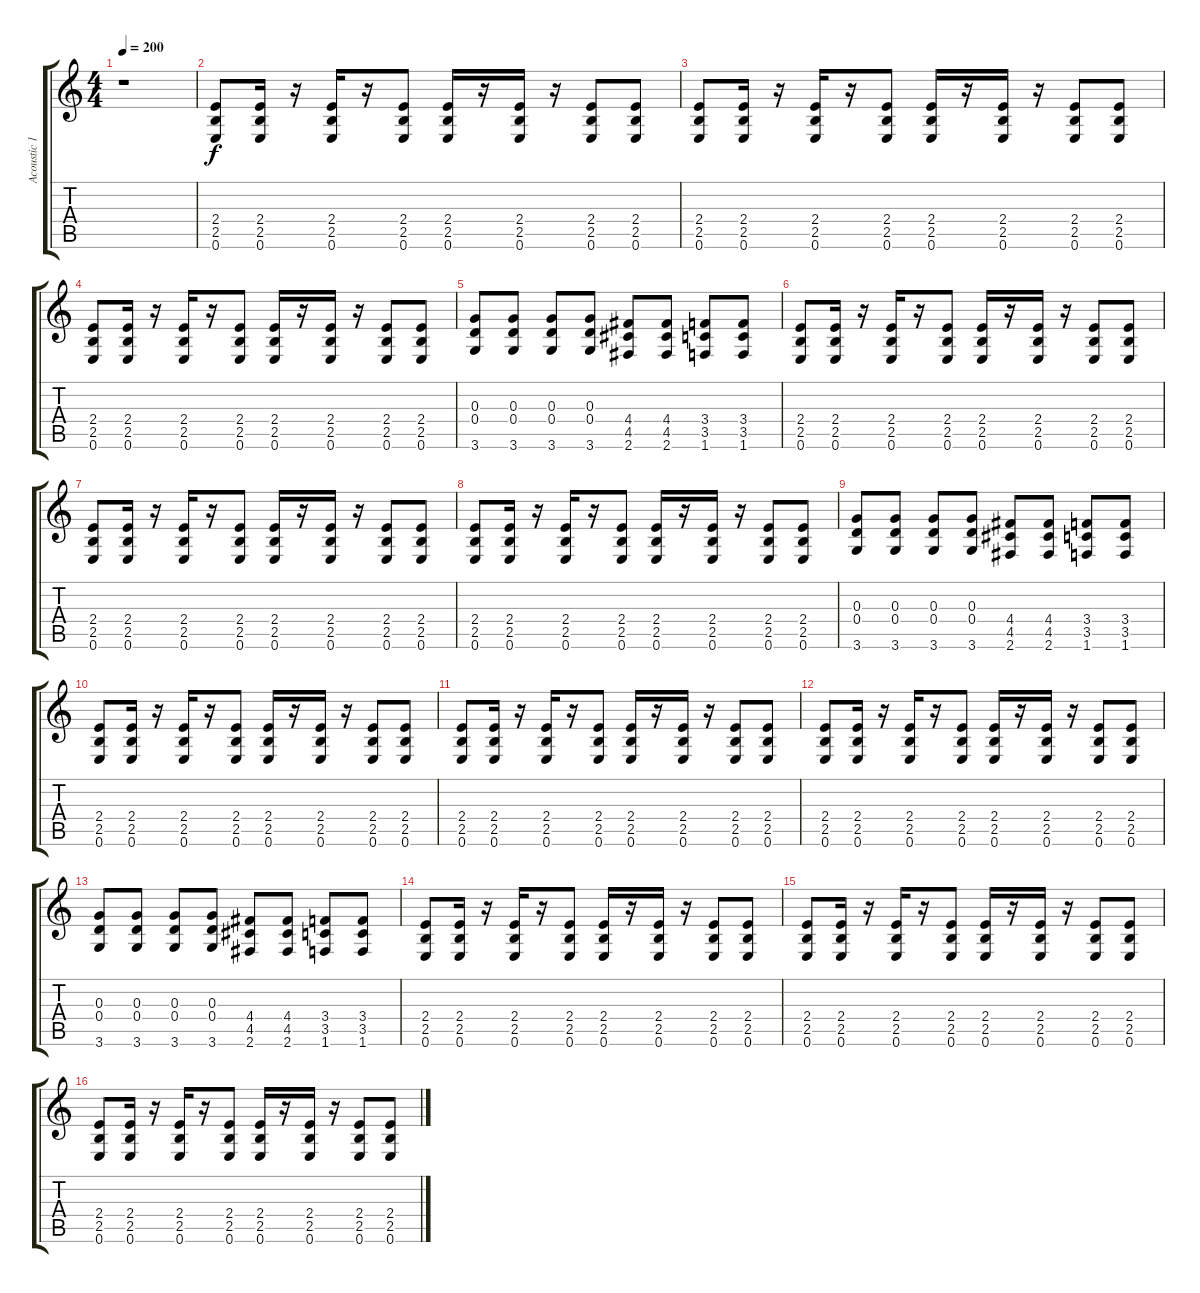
\track ("Acoustic 1" "Acoustic 1") {instrument acousticguitarsteel}
\staff {score tabs}
\tuning (E4 B3 G3 D3 A2 E2) {hide}
\ts (4 4)
\tempo 200
\clef g2
\ks c
r.1{dy f instrument acousticguitarsteel} |
(2.4 2.5 0.6).8 (2.4 2.5 0.6).16 r.16 (2.4 2.5 0.6).16 r.16 (2.4 2.5 0.6).8 (2.4 2.5 0.6).16 r.16 (2.4 2.5 0.6).16 r.16 (2.4 2.5 0.6).8 (2.4 2.5 0.6).8 |
(2.4 2.5 0.6).8 (2.4 2.5 0.6).16 r.16 (2.4 2.5 0.6).16 r.16 (2.4 2.5 0.6).8 (2.4 2.5 0.6).16 r.16 (2.4 2.5 0.6).16 r.16 (2.4 2.5 0.6).8 (2.4 2.5 0.6).8 |
(2.4 2.5 0.6).8 (2.4 2.5 0.6).16 r.16 (2.4 2.5 0.6).16 r.16 (2.4 2.5 0.6).8 (2.4 2.5 0.6).16 r.16 (2.4 2.5 0.6).16 r.16 (2.4 2.5 0.6).8 (2.4 2.5 0.6).8 |
(0.3 0.4 3.6).8 (0.3 0.4 3.6).8 (0.3 0.4 3.6).8 (0.3 0.4 3.6).8 (4.4 4.5 2.6).8 (4.4 4.5 2.6).8 (3.4 3.5 1.6).8 (3.4 3.5 1.6).8 |
(2.4 2.5 0.6).8 (2.4 2.5 0.6).16 r.16 (2.4 2.5 0.6).16 r.16 (2.4 2.5 0.6).8 (2.4 2.5 0.6).16 r.16 (2.4 2.5 0.6).16 r.16 (2.4 2.5 0.6).8 (2.4 2.5 0.6).8 |
(2.4 2.5 0.6).8 (2.4 2.5 0.6).16 r.16 (2.4 2.5 0.6).16 r.16 (2.4 2.5 0.6).8 (2.4 2.5 0.6).16 r.16 (2.4 2.5 0.6).16 r.16 (2.4 2.5 0.6).8 (2.4 2.5 0.6).8 |
(2.4 2.5 0.6).8 (2.4 2.5 0.6).16 r.16 (2.4 2.5 0.6).16 r.16 (2.4 2.5 0.6).8 (2.4 2.5 0.6).16 r.16 (2.4 2.5 0.6).16 r.16 (2.4 2.5 0.6).8 (2.4 2.5 0.6).8 |
(0.3 0.4 3.6).8 (0.3 0.4 3.6).8 (0.3 0.4 3.6).8 (0.3 0.4 3.6).8 (4.4 4.5 2.6).8 (4.4 4.5 2.6).8 (3.4 3.5 1.6).8 (3.4 3.5 1.6).8 |
(2.4 2.5 0.6).8 (2.4 2.5 0.6).16 r.16 (2.4 2.5 0.6).16 r.16 (2.4 2.5 0.6).8 (2.4 2.5 0.6).16 r.16 (2.4 2.5 0.6).16 r.16 (2.4 2.5 0.6).8 (2.4 2.5 0.6).8 |
(2.4 2.5 0.6).8 (2.4 2.5 0.6).16 r.16 (2.4 2.5 0.6).16 r.16 (2.4 2.5 0.6).8 (2.4 2.5 0.6).16 r.16 (2.4 2.5 0.6).16 r.16 (2.4 2.5 0.6).8 (2.4 2.5 0.6).8 |
(2.4 2.5 0.6).8 (2.4 2.5 0.6).16 r.16 (2.4 2.5 0.6).16 r.16 (2.4 2.5 0.6).8 (2.4 2.5 0.6).16 r.16 (2.4 2.5 0.6).16 r.16 (2.4 2.5 0.6).8 (2.4 2.5 0.6).8 |
(0.3 0.4 3.6).8 (0.3 0.4 3.6).8 (0.3 0.4 3.6).8 (0.3 0.4 3.6).8 (4.4 4.5 2.6).8 (4.4 4.5 2.6).8 (3.4 3.5 1.6).8 (3.4 3.5 1.6).8 |
(2.4 2.5 0.6).8 (2.4 2.5 0.6).16 r.16 (2.4 2.5 0.6).16 r.16 (2.4 2.5 0.6).8 (2.4 2.5 0.6).16 r.16 (2.4 2.5 0.6).16 r.16 (2.4 2.5 0.6).8 (2.4 2.5 0.6).8 |
(2.4 2.5 0.6).8 (2.4 2.5 0.6).16 r.16 (2.4 2.5 0.6).16 r.16 (2.4 2.5 0.6).8 (2.4 2.5 0.6).16 r.16 (2.4 2.5 0.6).16 r.16 (2.4 2.5 0.6).8 (2.4 2.5 0.6).8 |
(2.4 2.5 0.6).8 (2.4 2.5 0.6).16 r.16 (2.4 2.5 0.6).16 r.16 (2.4 2.5 0.6).8 (2.4 2.5 0.6).16 r.16 (2.4 2.5 0.6).16 r.16 (2.4 2.5 0.6).8 (2.4 2.5 0.6).8
